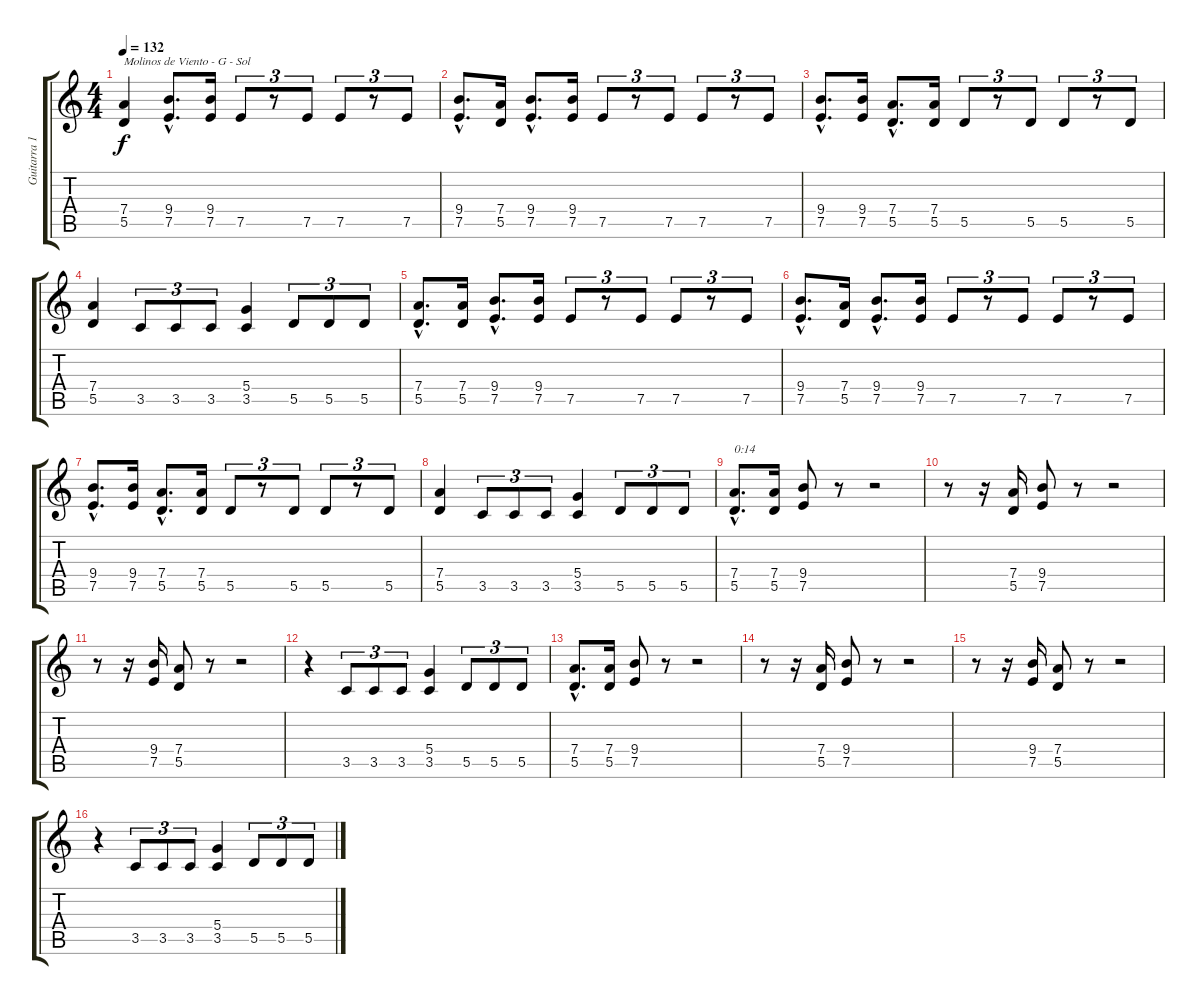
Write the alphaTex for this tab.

\track ("Guitarra 1" "Guitarra 1") {instrument distortionguitar}
\staff {score tabs}
\tuning (E4 B3 G3 D3 A2 E2) {hide}
\ts (4 4)
\tempo 132
\clef g2
\ks c
(7.4 5.5).4{txt "Molinos de Viento - G - Sol" dy f instrument distortionguitar} (9.4{hac} 7.5{hac}).8{d} (9.4 7.5).16 7.5.8{tu (3 2)} r.8{tu (3 2)} 7.5.8{tu (3 2)} 7.5.8{tu (3 2)} r.8{tu (3 2)} 7.5.8{tu (3 2)} |
(9.4{hac} 7.5{hac}).8{d} (7.4 5.5).16 (9.4{hac} 7.5{hac}).8{d} (9.4 7.5).16 7.5.8{tu (3 2)} r.8{tu (3 2)} 7.5.8{tu (3 2)} 7.5.8{tu (3 2)} r.8{tu (3 2)} 7.5.8{tu (3 2)} |
(9.4{hac} 7.5{hac}).8{d} (9.4 7.5).16 (7.4{hac} 5.5{hac}).8{d} (7.4 5.5).16 5.5.8{tu (3 2)} r.8{tu (3 2)} 5.5.8{tu (3 2)} 5.5.8{tu (3 2)} r.8{tu (3 2)} 5.5.8{tu (3 2)} |
(7.4 5.5).4 3.5.8{tu (3 2)} 3.5.8{tu (3 2)} 3.5.8{tu (3 2)} (5.4 3.5).4 5.5.8{tu (3 2)} 5.5.8{tu (3 2)} 5.5.8{tu (3 2)} |
(7.4{hac} 5.5{hac}).8{d} (7.4 5.5).16 (9.4{hac} 7.5{hac}).8{d} (9.4 7.5).16 7.5.8{tu (3 2)} r.8{tu (3 2)} 7.5.8{tu (3 2)} 7.5.8{tu (3 2)} r.8{tu (3 2)} 7.5.8{tu (3 2)} |
(9.4{hac} 7.5{hac}).8{d} (7.4 5.5).16 (9.4{hac} 7.5{hac}).8{d} (9.4 7.5).16 7.5.8{tu (3 2)} r.8{tu (3 2)} 7.5.8{tu (3 2)} 7.5.8{tu (3 2)} r.8{tu (3 2)} 7.5.8{tu (3 2)} |
(9.4{hac} 7.5{hac}).8{d} (9.4 7.5).16 (7.4{hac} 5.5{hac}).8{d} (7.4 5.5).16 5.5.8{tu (3 2)} r.8{tu (3 2)} 5.5.8{tu (3 2)} 5.5.8{tu (3 2)} r.8{tu (3 2)} 5.5.8{tu (3 2)} |
(7.4 5.5).4 3.5.8{tu (3 2)} 3.5.8{tu (3 2)} 3.5.8{tu (3 2)} (5.4 3.5).4 5.5.8{tu (3 2)} 5.5.8{tu (3 2)} 5.5.8{tu (3 2)} |
(7.4{hac} 5.5{hac}).8{d txt "0:14"} (7.4 5.5).16 (9.4 7.5).8 r.8 r.2 |
r.8 r.16 (7.4 5.5).16 (9.4 7.5).8 r.8 r.2 |
r.8 r.16 (9.4 7.5).16 (7.4 5.5).8 r.8 r.2 |
r.4 3.5.8{tu (3 2)} 3.5.8{tu (3 2)} 3.5.8{tu (3 2)} (5.4 3.5).4 5.5.8{tu (3 2)} 5.5.8{tu (3 2)} 5.5.8{tu (3 2)} |
(7.4{hac} 5.5{hac}).8{d} (7.4 5.5).16 (9.4 7.5).8 r.8 r.2 |
r.8 r.16 (7.4 5.5).16 (9.4 7.5).8 r.8 r.2 |
r.8 r.16 (9.4 7.5).16 (7.4 5.5).8 r.8 r.2 |
r.4 3.5.8{tu (3 2)} 3.5.8{tu (3 2)} 3.5.8{tu (3 2)} (5.4 3.5).4 5.5.8{tu (3 2)} 5.5.8{tu (3 2)} 5.5.8{tu (3 2)}
